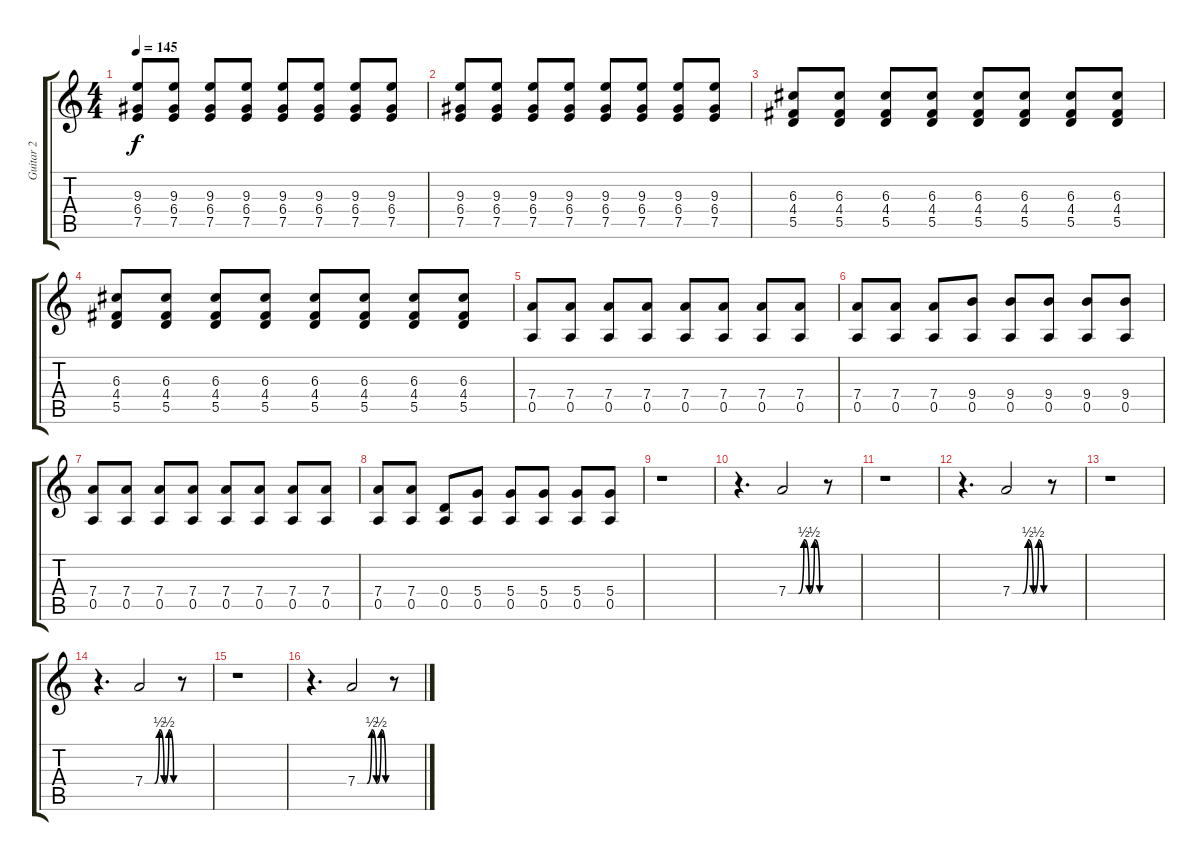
\track ("Guitar 2" "Guitar 2") {instrument electricguitarjazz}
\staff {score tabs}
\tuning (E4 B3 G3 D3 A2 E2) {hide}
\ts (4 4)
\tempo 145
\clef g2
\ks c
(9.3 6.4 7.5).8{dy f} (9.3 6.4 7.5).8 (9.3 6.4 7.5).8 (9.3 6.4 7.5).8 (9.3 6.4 7.5).8 (9.3 6.4 7.5).8 (9.3 6.4 7.5).8 (9.3 6.4 7.5).8 |
(9.3 6.4 7.5).8 (9.3 6.4 7.5).8 (9.3 6.4 7.5).8 (9.3 6.4 7.5).8 (9.3 6.4 7.5).8 (9.3 6.4 7.5).8 (9.3 6.4 7.5).8 (9.3 6.4 7.5).8 |
(6.3 4.4 5.5).8 (6.3 4.4 5.5).8 (6.3 4.4 5.5).8 (6.3 4.4 5.5).8 (6.3 4.4 5.5).8 (6.3 4.4 5.5).8 (6.3 4.4 5.5).8 (6.3 4.4 5.5).8 |
(6.3 4.4 5.5).8 (6.3 4.4 5.5).8 (6.3 4.4 5.5).8 (6.3 4.4 5.5).8 (6.3 4.4 5.5).8 (6.3 4.4 5.5).8 (6.3 4.4 5.5).8 (6.3 4.4 5.5).8 |
(7.4 0.5).8 (7.4 0.5).8 (7.4 0.5).8 (7.4 0.5).8 (7.4 0.5).8 (7.4 0.5).8 (7.4 0.5).8 (7.4 0.5).8 |
(7.4 0.5).8 (7.4 0.5).8 (7.4 0.5).8 (9.4 0.5).8 (9.4 0.5).8 (9.4 0.5).8 (9.4 0.5).8 (9.4 0.5).8 |
(7.4 0.5).8 (7.4 0.5).8 (7.4 0.5).8 (7.4 0.5).8 (7.4 0.5).8 (7.4 0.5).8 (7.4 0.5).8 (7.4 0.5).8 |
(7.4 0.5).8 (7.4 0.5).8 (0.4 0.5).8 (5.4 0.5).8 (5.4 0.5).8 (5.4 0.5).8 (5.4 0.5).8 (5.4 0.5).8 |
r.1 |
r.4{d} 7.4{be (custom 0 0 10 0 20 0 30 2 40 0 50 2 60 0)}.2 r.8 |
r.1 |
r.4{d} 7.4{be (custom 0 0 10 0 20 0 30 2 40 0 50 2 60 0)}.2 r.8 |
r.1 |
r.4{d} 7.4{be (custom 0 0 10 0 20 0 30 2 40 0 50 2 60 0)}.2 r.8 |
r.1 |
r.4{d} 7.4{be (custom 0 0 10 0 20 0 30 2 40 0 50 2 60 0)}.2 r.8
